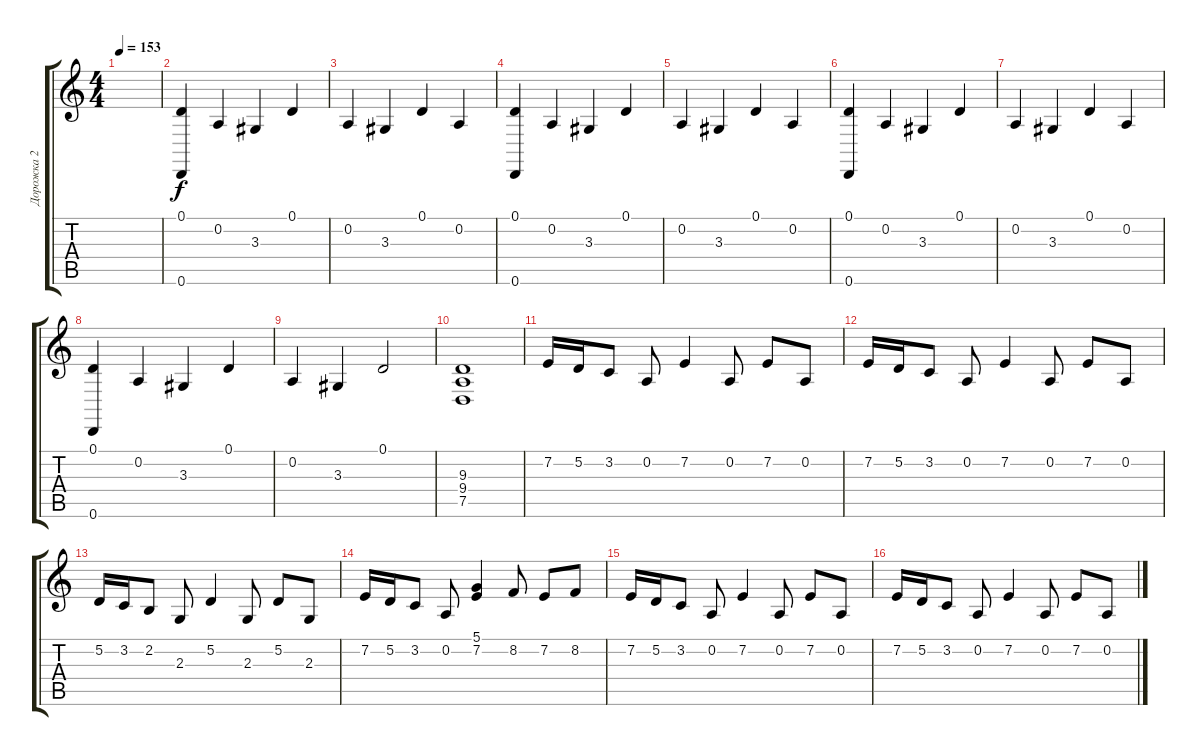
\track ("Дорожка 2" "Дорожка 2") {instrument electricgrandpiano}
\staff {score tabs}
\tuning (D4 A3 F3 C3 G2 D2) {hide}
\ts (4 4)
\tempo 153
\clef g2
\ks c
|
(0.1 0.6).4{volume 10 instrument musicbox} 0.2.4 3.3.4 0.1.4 |
0.2.4 3.3.4 0.1.4 0.2.4 |
(0.1 0.6).4 0.2.4 3.3.4 0.1.4 |
0.2.4 3.3.4 0.1.4 0.2.4 |
(0.1 0.6).4 0.2.4 3.3.4 0.1.4 |
0.2.4 3.3.4 0.1.4 0.2.4 |
(0.1 0.6).4 0.2.4 3.3.4 0.1.4 |
0.2.4 3.3.4 0.1.2 |
(9.3 9.4 7.5).1 |
7.2.16{instrument stringensemble1} 5.2.16 3.2.8 0.2.8 7.2.4 0.2.8 7.2.8 0.2.8 |
7.2.16{instrument stringensemble1} 5.2.16 3.2.8 0.2.8 7.2.4 0.2.8 7.2.8 0.2.8 |
5.2.16{instrument stringensemble1} 3.2.16 2.2.8 2.3.8 5.2.4 2.3.8 5.2.8 2.3.8 |
7.2.16{instrument stringensemble1} 5.2.16 3.2.8 0.2.8 (5.1 7.2).4 8.2.8 7.2.8 8.2.8 |
7.2.16{instrument stringensemble1} 5.2.16 3.2.8 0.2.8 7.2.4 0.2.8 7.2.8 0.2.8 |
7.2.16{instrument stringensemble1} 5.2.16 3.2.8 0.2.8 7.2.4 0.2.8 7.2.8 0.2.8
